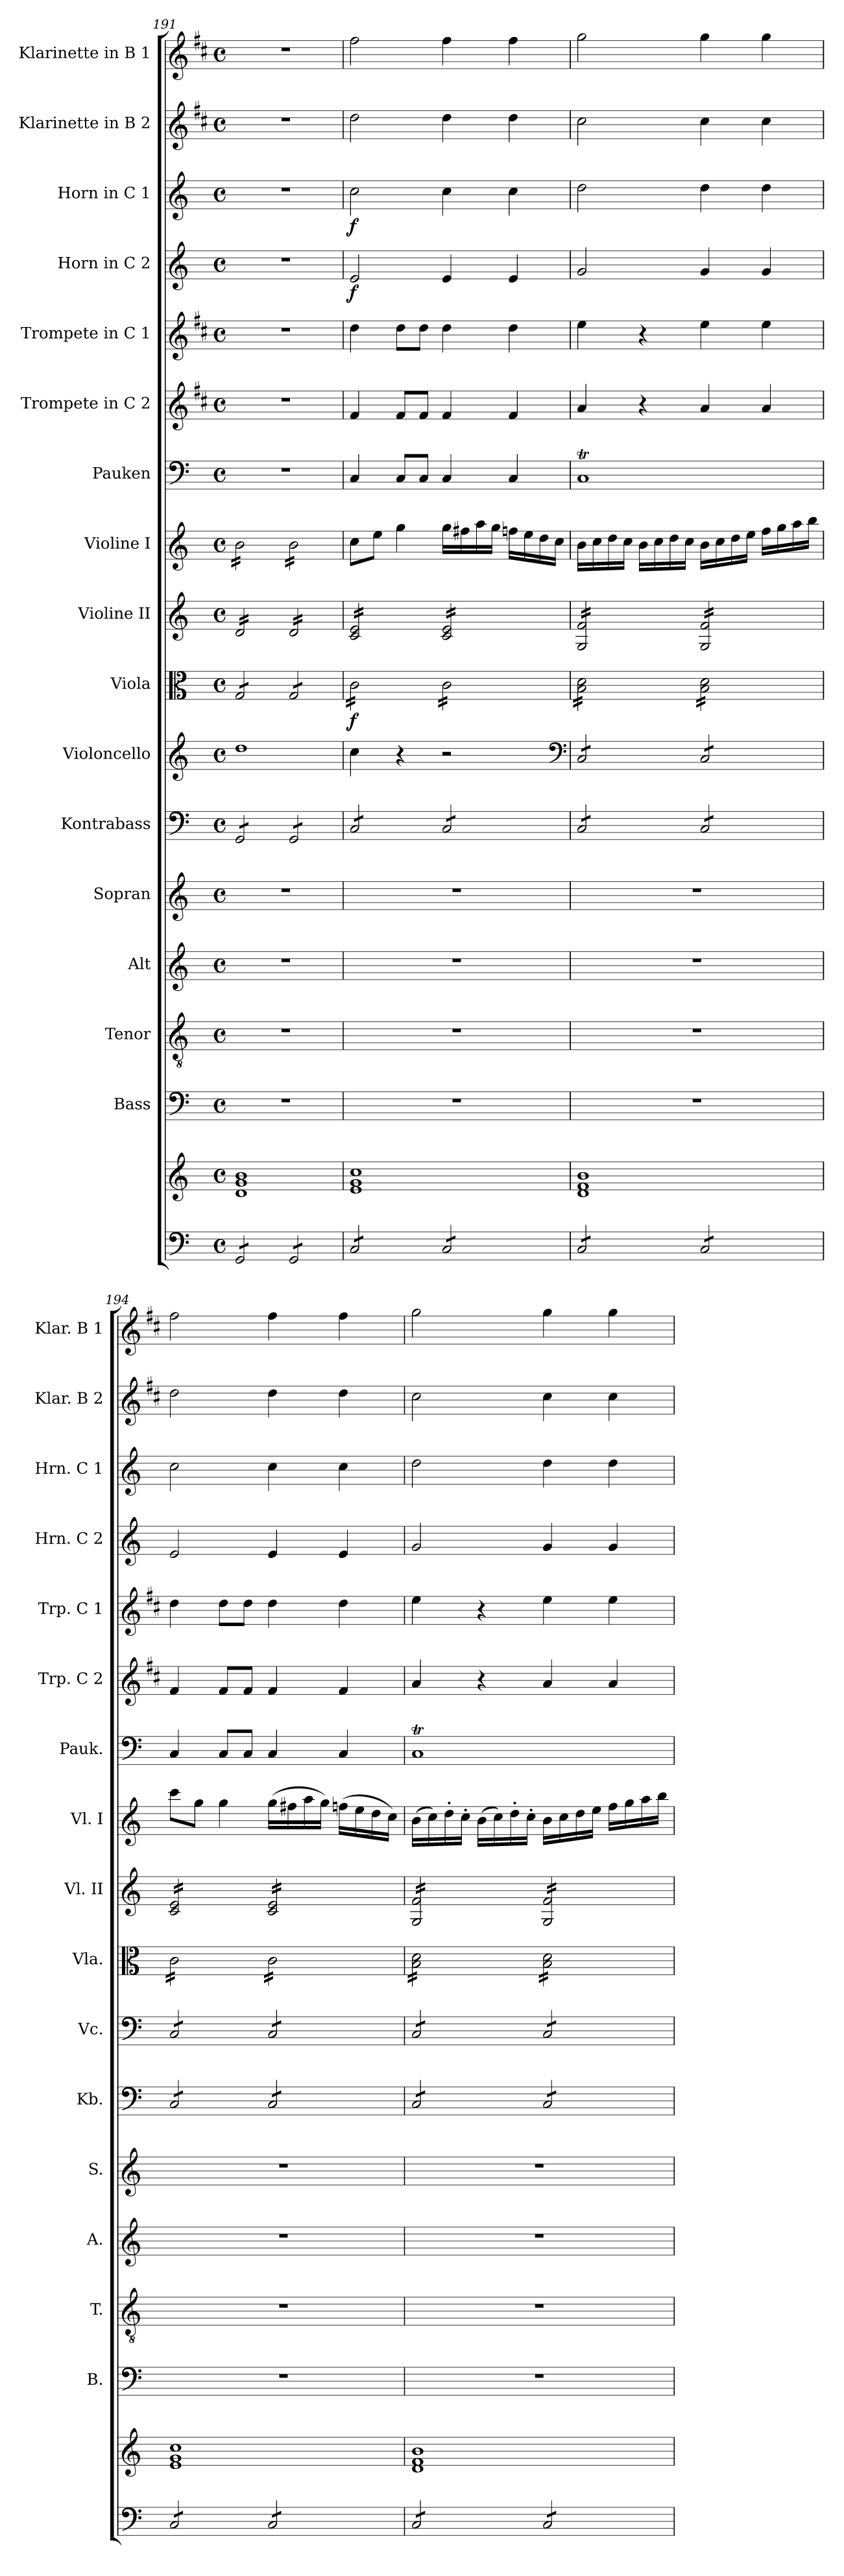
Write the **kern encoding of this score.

**kern	**kern	**kern	**kern	**kern	**kern	**kern	**kern	**kern	**dynam	**kern	**kern	**kern	**kern	**kern	**kern	**dynam	**kern	**dynam	**kern	**kern
*part17	*part17	*part16	*part15	*part14	*part13	*part12	*part11	*part10	*part10	*part9	*part8	*part7	*part6	*part5	*part4	*part4	*part3	*part3	*part2	*part1
*staff18	*staff17	*staff16	*staff15	*staff14	*staff13	*staff12	*staff11	*staff10	*staff10	*staff9	*staff8	*staff7	*staff6	*staff5	*staff4	*staff4	*staff3	*staff3	*staff2	*staff1
*	*	*I"Bass	*I"Tenor	*I"Alt	*I"Sopran	*I"Kontrabass	*I"Violoncello	*I"Viola	*	*I"Violine II	*I"Violine I	*I"Pauken	*I"Trompete in C 2	*I"Trompete in C 1	*I"Horn in C 2	*	*I"Horn in C 1	*	*I"Klarinette in B 2	*I"Klarinette in B 1
*	*	*I'B.	*I'T.	*I'A.	*I'S.	*I'Kb.	*I'Vc.	*I'Vla.	*	*I'Vl. II	*I'Vl. I	*I'Pauk.	*I'Trp. C 2	*I'Trp. C 1	*I'Hrn. C 2	*	*I'Hrn. C 1	*	*I'Klar. B 2	*I'Klar. B 1
*clefF4	*clefG2	*clefF4	*clefGv2	*clefG2	*clefG2	*clefF4	*clefG2	*clefC3	*	*clefG2	*clefG2	*clefF4	*clefG2	*clefG2	*clefG2	*	*clefG2	*	*clefG2	*clefG2
*	*	*	*	*	*	*ITrd7c12	*	*	*	*	*	*	*ITrd1c2	*ITrd1c2	*ITrd7c12	*	*ITrd7c12	*	*ITrd1c2	*ITrd1c2
*k[]	*k[]	*k[]	*k[]	*k[]	*k[]	*k[]	*k[]	*k[]	*	*k[]	*k[]	*k[]	*k[]	*k[]	*k[]	*	*k[]	*	*k[]	*k[]
*C:	*C:	*C:	*C:	*C:	*C:	*C:	*C:	*C:	*	*C:	*C:	*C:	*C:	*C:	*C:	*	*C:	*	*C:	*C:
*M4/4	*M4/4	*M4/4	*M4/4	*M4/4	*M4/4	*M4/4	*M4/4	*M4/4	*	*M4/4	*M4/4	*M4/4	*M4/4	*M4/4	*M4/4	*	*M4/4	*	*M4/4	*M4/4
*met(c)	*met(c)	*met(c)	*met(c)	*met(c)	*met(c)	*met(c)	*met(c)	*met(c)	*	*met(c)	*met(c)	*met(c)	*met(c)	*met(c)	*met(c)	*	*met(c)	*	*met(c)	*met(c)
=191	=191	=191	=191	=191	=191	=191	=191	=191	=191	=191	=191	=191	=191	=191	=191	=191	=191	=191	=191	=191
*tremolo	*	*	*	*	*	*	*	*	*	*	*	*	*	*	*	*	*	*	*	*
*	*	*	*	*	*	*tremolo	*	*	*	*	*	*	*	*	*	*	*	*	*	*
*	*	*	*	*	*	*	*	*tremolo	*	*	*	*	*	*	*	*	*	*	*	*
*	*	*	*	*	*	*	*	*	*	*tremolo	*	*	*	*	*	*	*	*	*	*
*	*	*	*	*	*	*	*	*	*	*	*tremolo	*	*	*	*	*	*	*	*	*
8GG/L	1d 1g 1b	1r	1r	1r	1r	8GGG/L	1dd	8G/L	.	16d/LL	16b\LL	1r	1r	1r	1r	.	1r	.	1r	1r
.	.	.	.	.	.	.	.	.	.	16d/	16b\	.	.	.	.	.	.	.	.	.
8GG/	.	.	.	.	.	8GGG/	.	8G/	.	16d/	16b\	.	.	.	.	.	.	.	.	.
.	.	.	.	.	.	.	.	.	.	16d/	16b\	.	.	.	.	.	.	.	.	.
8GG/	.	.	.	.	.	8GGG/	.	8G/	.	16d/	16b\	.	.	.	.	.	.	.	.	.
.	.	.	.	.	.	.	.	.	.	16d/	16b\	.	.	.	.	.	.	.	.	.
8GG/J	.	.	.	.	.	8GGG/J	.	8G/J	.	16d/	16b\	.	.	.	.	.	.	.	.	.
.	.	.	.	.	.	.	.	.	.	16d/JJ	16b\JJ	.	.	.	.	.	.	.	.	.
8GG/L	.	.	.	.	.	8GGG/L	.	8G/L	.	16d/LL	16b\LL	.	.	.	.	.	.	.	.	.
.	.	.	.	.	.	.	.	.	.	16d/	16b\	.	.	.	.	.	.	.	.	.
8GG/	.	.	.	.	.	8GGG/	.	8G/	.	16d/	16b\	.	.	.	.	.	.	.	.	.
.	.	.	.	.	.	.	.	.	.	16d/	16b\	.	.	.	.	.	.	.	.	.
8GG/	.	.	.	.	.	8GGG/	.	8G/	.	16d/	16b\	.	.	.	.	.	.	.	.	.
.	.	.	.	.	.	.	.	.	.	16d/	16b\	.	.	.	.	.	.	.	.	.
8GG/J	.	.	.	.	.	8GGG/J	.	8G/J	.	16d/	16b\	.	.	.	.	.	.	.	.	.
.	.	.	.	.	.	.	.	.	.	16d/JJ	16b\JJ	.	.	.	.	.	.	.	.	.
*	*	*	*	*	*	*	*	*	*	*	*Xtremolo	*	*	*	*	*	*	*	*	*
=192	=192	=192	=192	=192	=192	=192	=192	=192	=192	=192	=192	=192	=192	=192	=192	=192	=192	=192	=192	=192
!	!	!	!	!	!	!	!	!	!LO:DY:b	!	!	!	!	!	!	!LO:DY:b	!	!LO:DY:b	!	!
8C/L	1e 1g 1cc	1r	1r	1r	1r	8CC/L	4cc\	16c\LL	f	16c/ 16e/LL	8cc\L	4C/	4e/	4cc\	2E/	f	2c\	f	2cc\	2ee\
.	.	.	.	.	.	.	.	16c\	.	16c/ 16e/	.	.	.	.	.	.	.	.	.	.
8C/	.	.	.	.	.	8CC/	.	16c\	.	16c/ 16e/	8ee\J	.	.	.	.	.	.	.	.	.
.	.	.	.	.	.	.	.	16c\	.	16c/ 16e/	.	.	.	.	.	.	.	.	.	.
8C/	.	.	.	.	.	8CC/	4r	16c\	.	16c/ 16e/	4gg\	8C/L	8e/L	8cc\L	.	.	.	.	.	.
.	.	.	.	.	.	.	.	16c\	.	16c/ 16e/	.	.	.	.	.	.	.	.	.	.
8C/J	.	.	.	.	.	8CC/J	.	16c\	.	16c/ 16e/	.	8C/J	8e/J	8cc\J	.	.	.	.	.	.
.	.	.	.	.	.	.	.	16c\JJ	.	16c/ 16e/JJ	.	.	.	.	.	.	.	.	.	.
8C/L	.	.	.	.	.	8CC/L	2r	16c\LL	.	16c/ 16e/LL	16gg\LL	4C/	4e/	4cc\	4E/	.	4c\	.	4cc\	4ee\
.	.	.	.	.	.	.	.	16c\	.	16c/ 16e/	16ff#X\	.	.	.	.	.	.	.	.	.
8C/	.	.	.	.	.	8CC/	.	16c\	.	16c/ 16e/	16aa\	.	.	.	.	.	.	.	.	.
.	.	.	.	.	.	.	.	16c\	.	16c/ 16e/	16gg\JJ	.	.	.	.	.	.	.	.	.
8C/	.	.	.	.	.	8CC/	.	16c\	.	16c/ 16e/	16ffn\LL	4C/	4e/	4cc\	4E/	.	4c\	.	4cc\	4ee\
.	.	.	.	.	.	.	.	16c\	.	16c/ 16e/	16ee\	.	.	.	.	.	.	.	.	.
8C/J	.	.	.	.	.	8CC/J	.	16c\	.	16c/ 16e/	16dd\	.	.	.	.	.	.	.	.	.
.	.	.	.	.	.	.	.	16c\JJ	.	16c/ 16e/JJ	16cc\JJ	.	.	.	.	.	.	.	.	.
*	*	*	*	*	*	*	*clefF4	*	*	*	*	*	*	*	*	*	*	*	*	*
!!LO:PB:g=z
=193	=193	=193	=193	=193	=193	=193	=193	=193	=193	=193	=193	=193	=193	=193	=193	=193	=193	=193	=193	=193
!	!	!	!	!	!	!	!LO:TX:a:Bi:t=Tutti	!	!	!	!	!	!	!	!	!	!	!	!	!
*	*	*	*	*	*	*	*tremolo	*	*	*	*	*	*	*	*	*	*	*	*	*
8C/L	1d 1f 1b	1r	1r	1r	1r	8CC/L	8C/L	16B\ 16d\LL	.	16G/ 16f/LL	16b\LL	1CT	4g/	4dd\	2G/	.	2d\	.	2b\	2ff\
.	.	.	.	.	.	.	.	16B\ 16d\	.	16G/ 16f/	16cc\	.	.	.	.	.	.	.	.	.
8C/	.	.	.	.	.	8CC/	8C/	16B\ 16d\	.	16G/ 16f/	16dd\	.	.	.	.	.	.	.	.	.
.	.	.	.	.	.	.	.	16B\ 16d\	.	16G/ 16f/	16cc\JJ	.	.	.	.	.	.	.	.	.
8C/	.	.	.	.	.	8CC/	8C/	16B\ 16d\	.	16G/ 16f/	16b\LL	.	4r	4r	.	.	.	.	.	.
.	.	.	.	.	.	.	.	16B\ 16d\	.	16G/ 16f/	16cc\	.	.	.	.	.	.	.	.	.
8C/J	.	.	.	.	.	8CC/J	8C/J	16B\ 16d\	.	16G/ 16f/	16dd\	.	.	.	.	.	.	.	.	.
.	.	.	.	.	.	.	.	16B\ 16d\JJ	.	16G/ 16f/JJ	16cc\JJ	.	.	.	.	.	.	.	.	.
8C/L	.	.	.	.	.	8CC/L	8C/L	16B\ 16d\LL	.	16G/ 16f/LL	16b\LL	.	4g/	4dd\	4G/	.	4d\	.	4b\	4ff\
.	.	.	.	.	.	.	.	16B\ 16d\	.	16G/ 16f/	16cc\	.	.	.	.	.	.	.	.	.
8C/	.	.	.	.	.	8CC/	8C/	16B\ 16d\	.	16G/ 16f/	16dd\	.	.	.	.	.	.	.	.	.
.	.	.	.	.	.	.	.	16B\ 16d\	.	16G/ 16f/	16ee\JJ	.	.	.	.	.	.	.	.	.
8C/	.	.	.	.	.	8CC/	8C/	16B\ 16d\	.	16G/ 16f/	16ff\LL	.	4g/	4dd\	4G/	.	4d\	.	4b\	4ff\
.	.	.	.	.	.	.	.	16B\ 16d\	.	16G/ 16f/	16gg\	.	.	.	.	.	.	.	.	.
8C/J	.	.	.	.	.	8CC/J	8C/J	16B\ 16d\	.	16G/ 16f/	16aa\	.	.	.	.	.	.	.	.	.
.	.	.	.	.	.	.	.	16B\ 16d\JJ	.	16G/ 16f/JJ	16bb\JJ	.	.	.	.	.	.	.	.	.
=194	=194	=194	=194	=194	=194	=194	=194	=194	=194	=194	=194	=194	=194	=194	=194	=194	=194	=194	=194	=194
8C/L	1e 1g 1cc	1r	1r	1r	1r	8CC/L	8C/L	16c\LL	.	16c/ 16e/LL	8ccc\L	4C/	4e/	4cc\	2E/	.	2c\	.	2cc\	2ee\
.	.	.	.	.	.	.	.	16c\	.	16c/ 16e/	.	.	.	.	.	.	.	.	.	.
8C/	.	.	.	.	.	8CC/	8C/	16c\	.	16c/ 16e/	8gg\J	.	.	.	.	.	.	.	.	.
.	.	.	.	.	.	.	.	16c\	.	16c/ 16e/	.	.	.	.	.	.	.	.	.	.
8C/	.	.	.	.	.	8CC/	8C/	16c\	.	16c/ 16e/	4gg\	8C/L	8e/L	8cc\L	.	.	.	.	.	.
.	.	.	.	.	.	.	.	16c\	.	16c/ 16e/	.	.	.	.	.	.	.	.	.	.
8C/J	.	.	.	.	.	8CC/J	8C/J	16c\	.	16c/ 16e/	.	8C/J	8e/J	8cc\J	.	.	.	.	.	.
.	.	.	.	.	.	.	.	16c\JJ	.	16c/ 16e/JJ	.	.	.	.	.	.	.	.	.	.
8C/L	.	.	.	.	.	8CC/L	8C/L	16c\LL	.	16c/ 16e/LL	(>16gg\LL	4C/	4e/	4cc\	4E/	.	4c\	.	4cc\	4ee\
.	.	.	.	.	.	.	.	16c\	.	16c/ 16e/	16ff#X\	.	.	.	.	.	.	.	.	.
8C/	.	.	.	.	.	8CC/	8C/	16c\	.	16c/ 16e/	16aa\	.	.	.	.	.	.	.	.	.
.	.	.	.	.	.	.	.	16c\	.	16c/ 16e/	16gg\JJ)	.	.	.	.	.	.	.	.	.
8C/	.	.	.	.	.	8CC/	8C/	16c\	.	16c/ 16e/	(>16ffn\LL	4C/	4e/	4cc\	4E/	.	4c\	.	4cc\	4ee\
.	.	.	.	.	.	.	.	16c\	.	16c/ 16e/	16ee\	.	.	.	.	.	.	.	.	.
8C/J	.	.	.	.	.	8CC/J	8C/J	16c\	.	16c/ 16e/	16dd\	.	.	.	.	.	.	.	.	.
.	.	.	.	.	.	.	.	16c\JJ	.	16c/ 16e/JJ	16cc\JJ)	.	.	.	.	.	.	.	.	.
=195	=195	=195	=195	=195	=195	=195	=195	=195	=195	=195	=195	=195	=195	=195	=195	=195	=195	=195	=195	=195
8C/L	1d 1f 1b	1r	1r	1r	1r	8CC/L	8C/L	16B\ 16d\LL	.	16G/ 16f/LL	(>16b\LL	1CT	4g/	4dd\	2G/	.	2d\	.	2b\	2ff\
.	.	.	.	.	.	.	.	16B\ 16d\	.	16G/ 16f/	16cc\)	.	.	.	.	.	.	.	.	.
8C/	.	.	.	.	.	8CC/	8C/	16B\ 16d\	.	16G/ 16f/	16dd'>\	.	.	.	.	.	.	.	.	.
.	.	.	.	.	.	.	.	16B\ 16d\	.	16G/ 16f/	16cc'>\JJ	.	.	.	.	.	.	.	.	.
8C/	.	.	.	.	.	8CC/	8C/	16B\ 16d\	.	16G/ 16f/	(>16b\LL	.	4r	4r	.	.	.	.	.	.
.	.	.	.	.	.	.	.	16B\ 16d\	.	16G/ 16f/	16cc\)	.	.	.	.	.	.	.	.	.
8C/J	.	.	.	.	.	8CC/J	8C/J	16B\ 16d\	.	16G/ 16f/	16dd'>\	.	.	.	.	.	.	.	.	.
.	.	.	.	.	.	.	.	16B\ 16d\JJ	.	16G/ 16f/JJ	16cc'>\JJ	.	.	.	.	.	.	.	.	.
8C/L	.	.	.	.	.	8CC/L	8C/L	16B\ 16d\LL	.	16G/ 16f/LL	16b\LL	.	4g/	4dd\	4G/	.	4d\	.	4b\	4ff\
.	.	.	.	.	.	.	.	16B\ 16d\	.	16G/ 16f/	16cc\	.	.	.	.	.	.	.	.	.
8C/	.	.	.	.	.	8CC/	8C/	16B\ 16d\	.	16G/ 16f/	16dd\	.	.	.	.	.	.	.	.	.
.	.	.	.	.	.	.	.	16B\ 16d\	.	16G/ 16f/	16ee\JJ	.	.	.	.	.	.	.	.	.
8C/	.	.	.	.	.	8CC/	8C/	16B\ 16d\	.	16G/ 16f/	16ff\LL	.	4g/	4dd\	4G/	.	4d\	.	4b\	4ff\
.	.	.	.	.	.	.	.	16B\ 16d\	.	16G/ 16f/	16gg\	.	.	.	.	.	.	.	.	.
8C/J	.	.	.	.	.	8CC/J	8C/J	16B\ 16d\	.	16G/ 16f/	16aa\	.	.	.	.	.	.	.	.	.
*	*	*	*	*	*	*	*Xtremolo	*	*	*	*	*	*	*	*	*	*	*	*	*
*	*	*	*	*	*	*Xtremolo	*	*	*	*	*	*	*	*	*	*	*	*	*	*
*Xtremolo	*	*	*	*	*	*	*	*	*	*	*	*	*	*	*	*	*	*	*	*
.	.	.	.	.	.	.	.	16B\ 16d\JJ	.	16G/ 16f/JJ	16bb\JJ	.	.	.	.	.	.	.	.	.
*	*	*	*	*	*	*	*	*	*	*Xtremolo	*	*	*	*	*	*	*	*	*	*
*	*	*	*	*	*	*	*	*Xtremolo	*	*	*	*	*	*	*	*	*	*	*	*
=	=	=	=	=	=	=	=	=	=	=	=	=	=	=	=	=	=	=	=	=
*-	*-	*-	*-	*-	*-	*-	*-	*-	*-	*-	*-	*-	*-	*-	*-	*-	*-	*-	*-	*-
